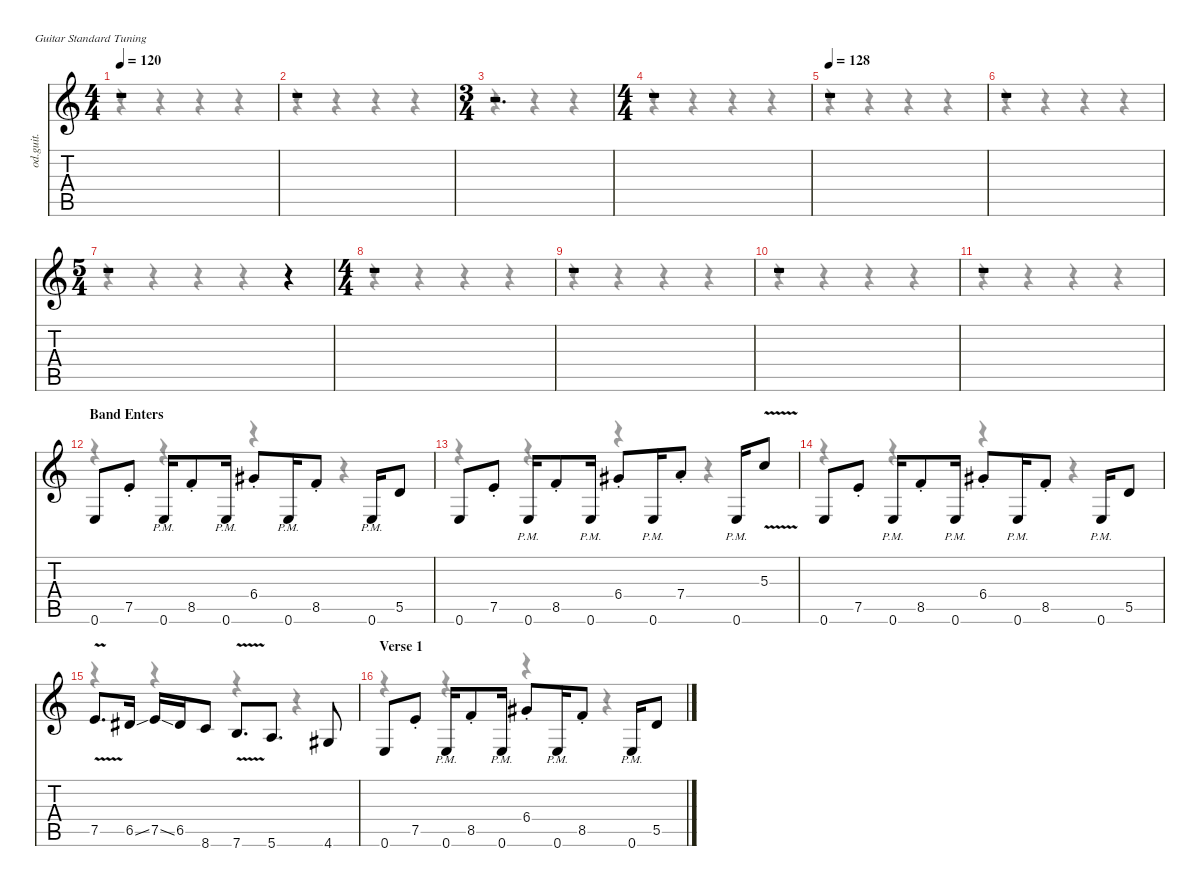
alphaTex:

\defaultSystemsLayout 4
\hideDynamics
\bracketExtendMode nobrackets
\track ("Guitar 1" "od.guit.") {instrument overdrivenguitar}
\staff {score tabs}
\tuning (E4 B3 G3 D3 A2 E2)
\voice
\ts (4 4)
\tempo 120
\clef g2
\ks c
r.1{dy f beam Up} |
r.1{beam Up} |
\ts (3 4)
\beaming (8 3 1 1 1)
r.2{d beam Up} |
\ts (4 4)
\beaming (8 2 2 2 2)
r.1{beam Up} |
\tempo 128
r.1{beam Up} |
r.1{beam Up} |
\ts (5 4)
\beaming (8 4 2 2 2)
r.1{beam Up} r.4{beam Up} |
\ts (4 4)
\beaming (8 2 2 2 2)
r.1{beam Up} |
r.1{beam Up} |
r.1{beam Up} |
r.1{beam Up} |
\section ("" "Band Enters")
0.6.8{beam Up} 7.5{st}.8{beam Up} 0.6{pm}.16{beam Up} 8.5{st}.8{beam Up} 0.6{pm}.16{beam Up} 6.4{st acc #}.8{beam Up} 0.6{pm}.16{beam Up} 8.5{st}.8{beam Up} 0.6{pm}.16{beam Up} 5.5.8{beam Up} |
0.6.8{beam Up} 7.5{st}.8{beam Up} 0.6{pm}.16{beam Up} 8.5{st}.8{beam Up} 0.6{pm}.16{beam Up} 6.4{st acc #}.8{beam Up} 0.6{pm}.16{beam Up} 7.4{st}.8{beam Up} 0.6{pm}.16{beam Up} 5.3{v}.8{beam Up} |
0.6.8{beam Up} 7.5{st}.8{beam Up} 0.6{pm}.16{beam Up} 8.5{st}.8{beam Up} 0.6{pm}.16{beam Up} 6.4{st acc #}.8{beam Up} 0.6{pm}.16{beam Up} 8.5{st}.8{beam Up} 0.6{pm}.16{beam Up} 5.5.8{beam Up} |
7.5{v}.8{d beam Up} 6.5{ss acc #}.16{beam Up} 7.5{ss}.16{beam Up} 6.5{acc #}.16{beam Up} 8.6.8{beam Up} 7.6{v}.8{d beam Up} 5.6.8{d beam Up} 4.6{acc #}.8{beam Up} |
\section ("" "Verse 1")
0.6.8{beam Up} 7.5{st}.8{beam Up} 0.6{pm}.16{beam Up} 8.5{st}.8{beam Up} 0.6{pm}.16{beam Up} 6.4{st acc #}.8{beam Up} 0.6{pm}.16{beam Up} 8.5{st}.8{beam Up} 0.6{pm}.16{beam Up} 5.5.8{beam Up}
\voice
\clef g2
\ottava regular
\simile none
\ks c
r.4{dy mf beam Down} r.4{beam Down} r.4{beam Down} r.4{beam Down} |
r.4{beam Down} r.4{beam Down} r.4{beam Down} r.4{beam Down} |
r.4{beam Down} r.4{beam Down} r.4{beam Down} |
r.4{beam Down} r.4{beam Down} r.4{beam Down} r.4{beam Down} |
r.4{beam Down} r.4{beam Down} r.4{beam Down} r.4{beam Down} |
r.4{beam Down} r.4{beam Down} r.4{beam Down} r.4{beam Down} |
r.4{beam Down} r.4{beam Down} r.4{beam Down} r.4{beam Down} r.4{beam Down} |
r.4{beam Down} r.4{beam Down} r.4{beam Down} r.4{beam Down} |
r.4{beam Down} r.4{beam Down} r.4{beam Down} r.4{beam Down} |
r.4{beam Down} r.4{beam Down} r.4{beam Down} r.4{beam Down} |
r.4{beam Down} r.4{beam Down} r.4{beam Down} r.4{beam Down} |
r.4{beam Down} r.4{beam Down} r.4{beam Down} r.4{beam Down} |
r.4{beam Down} r.4{beam Down} r.4{beam Down} r.4{beam Down} |
r.4{beam Down} r.4{beam Down} r.4{beam Down} r.4{beam Down} |
r.4{beam Down} r.4{beam Down} r.4{beam Down} r.4{beam Down} |
r.4{beam Down} r.4{beam Down} r.4{beam Down} r.4{beam Down}
